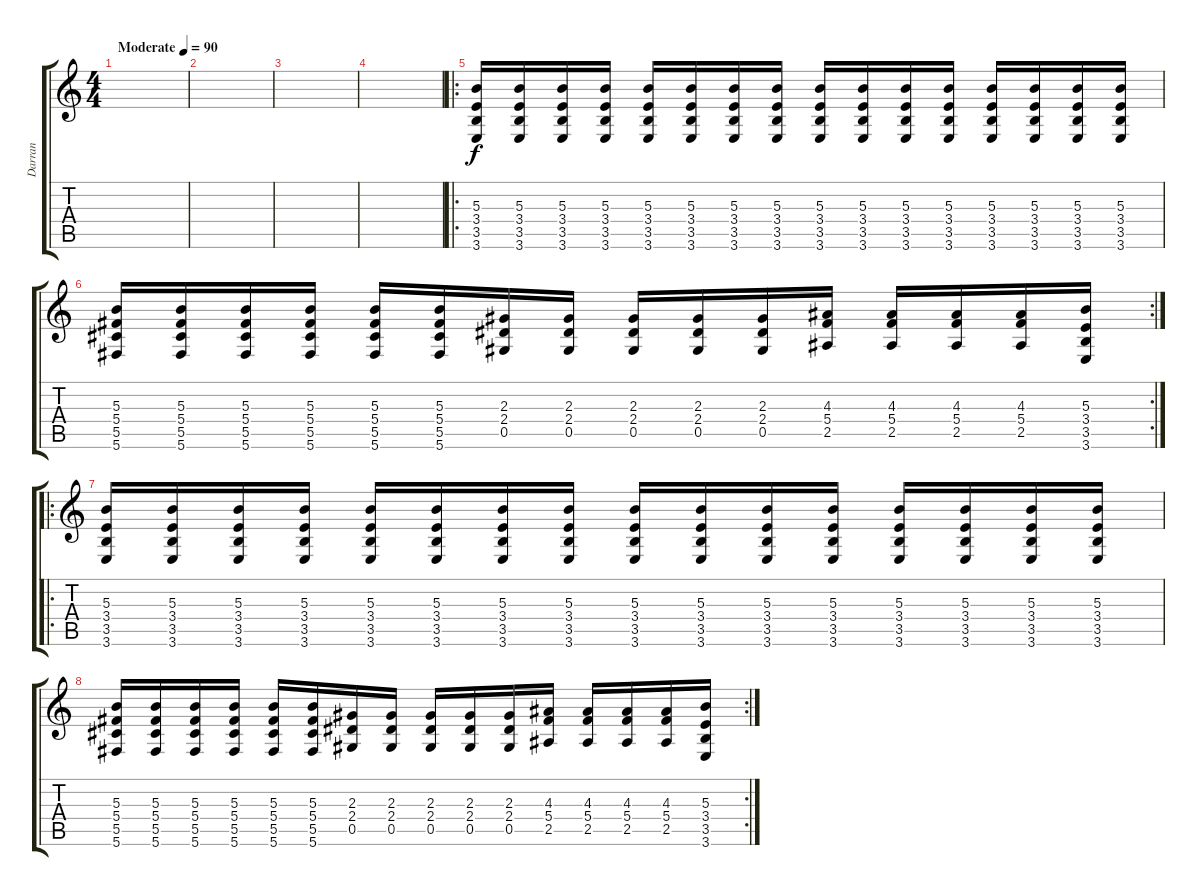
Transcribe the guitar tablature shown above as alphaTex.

\track ("Darran" "Darran") {instrument distortionguitar}
\staff {score tabs}
\tuning (Eb4 Bb3 Gb3 Db3 Ab2 Db2) {hide}
\ts (4 4)
\tempo (90 "Moderate")
\clef g2
\ks c
|
|
|
|
\ro
(5.3 3.4 3.5 3.6).16 (5.3 3.4 3.5 3.6).16 (5.3 3.4 3.5 3.6).16 (5.3 3.4 3.5 3.6).16 (5.3 3.4 3.5 3.6).16 (5.3 3.4 3.5 3.6).16 (5.3 3.4 3.5 3.6).16 (5.3 3.4 3.5 3.6).16 (5.3 3.4 3.5 3.6).16 (5.3 3.4 3.5 3.6).16 (5.3 3.4 3.5 3.6).16 (5.3 3.4 3.5 3.6).16 (5.3 3.4 3.5 3.6).16 (5.3 3.4 3.5 3.6).16 (5.3 3.4 3.5 3.6).16 (5.3 3.4 3.5 3.6).16 |
\rc 2
(5.3 5.4 5.5 5.6).16 (5.3 5.4 5.5 5.6).16 (5.3 5.4 5.5 5.6).16 (5.3 5.4 5.5 5.6).16 (5.3 5.4 5.5 5.6).16 (5.3 5.4 5.5 5.6).16 (2.3 2.4 0.5).16 (2.3 2.4 0.5).16 (2.3 2.4 0.5).16 (2.3 2.4 0.5).16 (2.3 2.4 0.5).16 (4.3 5.4 2.5).16 (4.3 5.4 2.5).16 (4.3 5.4 2.5).16 (4.3 5.4 2.5).16 (5.3 3.4 3.5 3.6).16 |
\ro
(5.3 3.4 3.5 3.6).16 (5.3 3.4 3.5 3.6).16 (5.3 3.4 3.5 3.6).16 (5.3 3.4 3.5 3.6).16 (5.3 3.4 3.5 3.6).16 (5.3 3.4 3.5 3.6).16 (5.3 3.4 3.5 3.6).16 (5.3 3.4 3.5 3.6).16 (5.3 3.4 3.5 3.6).16 (5.3 3.4 3.5 3.6).16 (5.3 3.4 3.5 3.6).16 (5.3 3.4 3.5 3.6).16 (5.3 3.4 3.5 3.6).16 (5.3 3.4 3.5 3.6).16 (5.3 3.4 3.5 3.6).16 (5.3 3.4 3.5 3.6).16 |
\rc 2
(5.3 5.4 5.5 5.6).16 (5.3 5.4 5.5 5.6).16 (5.3 5.4 5.5 5.6).16 (5.3 5.4 5.5 5.6).16 (5.3 5.4 5.5 5.6).16 (5.3 5.4 5.5 5.6).16 (2.3 2.4 0.5).16 (2.3 2.4 0.5).16 (2.3 2.4 0.5).16 (2.3 2.4 0.5).16 (2.3 2.4 0.5).16 (4.3 5.4 2.5).16 (4.3 5.4 2.5).16 (4.3 5.4 2.5).16 (4.3 5.4 2.5).16 (5.3 3.4 3.5 3.6).16
